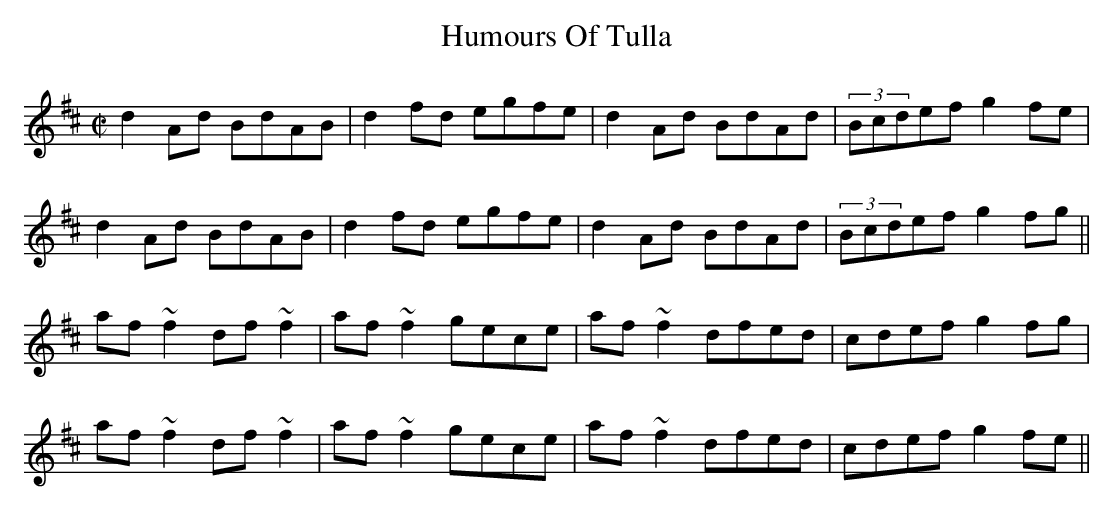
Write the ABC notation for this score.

X:1
T: Humours Of Tulla
M: C|
L: 1/8
K: Dmaj
d2Ad BdAB|d2fd egfe|d2Ad BdAd|(3Bcdef g2fe|
d2Ad BdAB|d2fd egfe|d2Ad BdAd|(3Bcdef g2fg||
af~f2 df~f2|af~f2 gece|af~f2 dfed|cdef g2fg|
af~f2 df~f2|af~f2 gece|af~f2 dfed|cdef g2fe||
